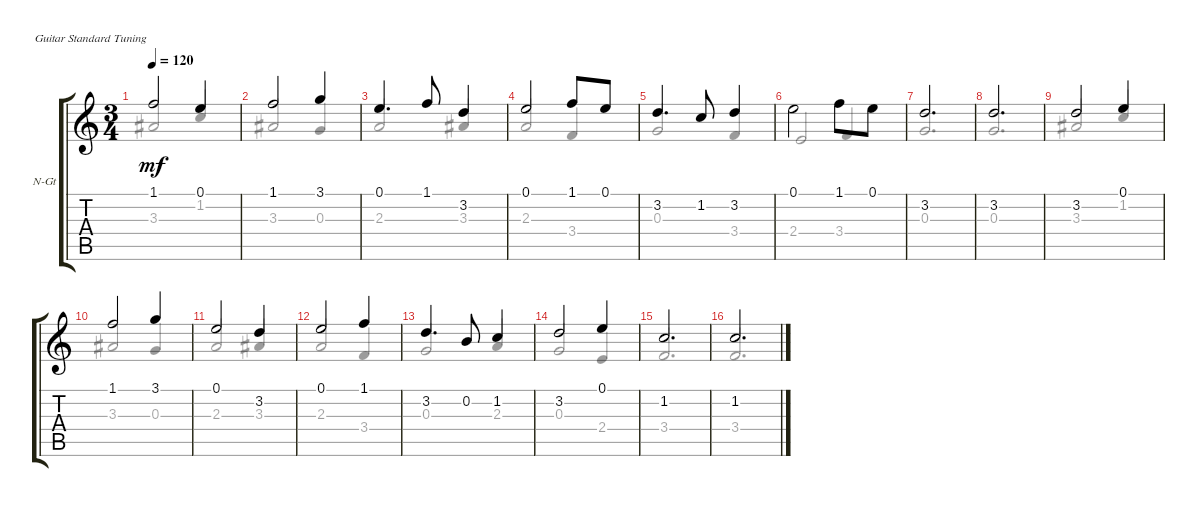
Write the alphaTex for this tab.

\defaultSystemsLayout 4
\bracketExtendMode groupsimilarinstruments
\firstSystemTrackNameOrientation horizontal
\otherSystemsTrackNameOrientation horizontal
\track ("Nylon Guitar" "N-Gt") {instrument acousticguitarnylon}
\staff {score tabs}
\tuning (E4 B3 G3 D3 A2 E2)
\voice
\ts (3 4)
\tempo 120
\clef g2
\ks c
1.1.2{dy mf instrument acousticguitarnylon} 0.1.4 |
1.1.2 3.1.4 |
0.1.4{d} 1.1.8 3.2.4 |
0.1.2 1.1.8 0.1.8 |
3.2.4{d} 1.2.8 3.2.4 |
0.1.2 1.1.8{beam invert} 0.1.8{beam invert} |
3.2.2{d} |
3.2.2{d} |
3.2.2 0.1.4 |
1.1.2 3.1.4 |
0.1.2 3.2.4 |
0.1.2 1.1.4 |
3.2.4{d} 0.2.8 1.2.4 |
3.2.2 0.1.4 |
1.2.2{d} |
1.2.2{d}
\voice
\clef g2
\ottava regular
\simile none
\ks c
|
|
|
|
|
|
|
|
|
|
|
|
|
|
|
\voice
\clef g2
\ottava regular
\simile none
\ks c
3.3.2{dy mf beam invert} 1.2.4{beam invert} |
3.3.2{beam invert} 0.3.4{beam invert} |
2.3.2{beam invert} 3.3.4{beam invert} |
2.3.2{beam invert} 3.4.4{beam invert} |
0.3.2{beam invert} 3.4.4{beam invert} |
2.4.2{beam invert} 3.4.4{beam invert} |
0.3.2{d beam invert} |
0.3.2{d beam invert} |
3.3.2{beam invert} 1.2.4{beam invert} |
3.3.2{beam invert} 0.3.4{beam invert} |
2.3.2{beam invert} 3.3.4{beam invert} |
2.3.2{beam invert} 3.4.4{beam invert} |
0.3.2{beam invert} 2.3.4{beam invert} |
0.3.2{beam invert} 2.4.4{beam invert} |
3.4.2{d beam invert} |
3.4.2{d beam invert}
